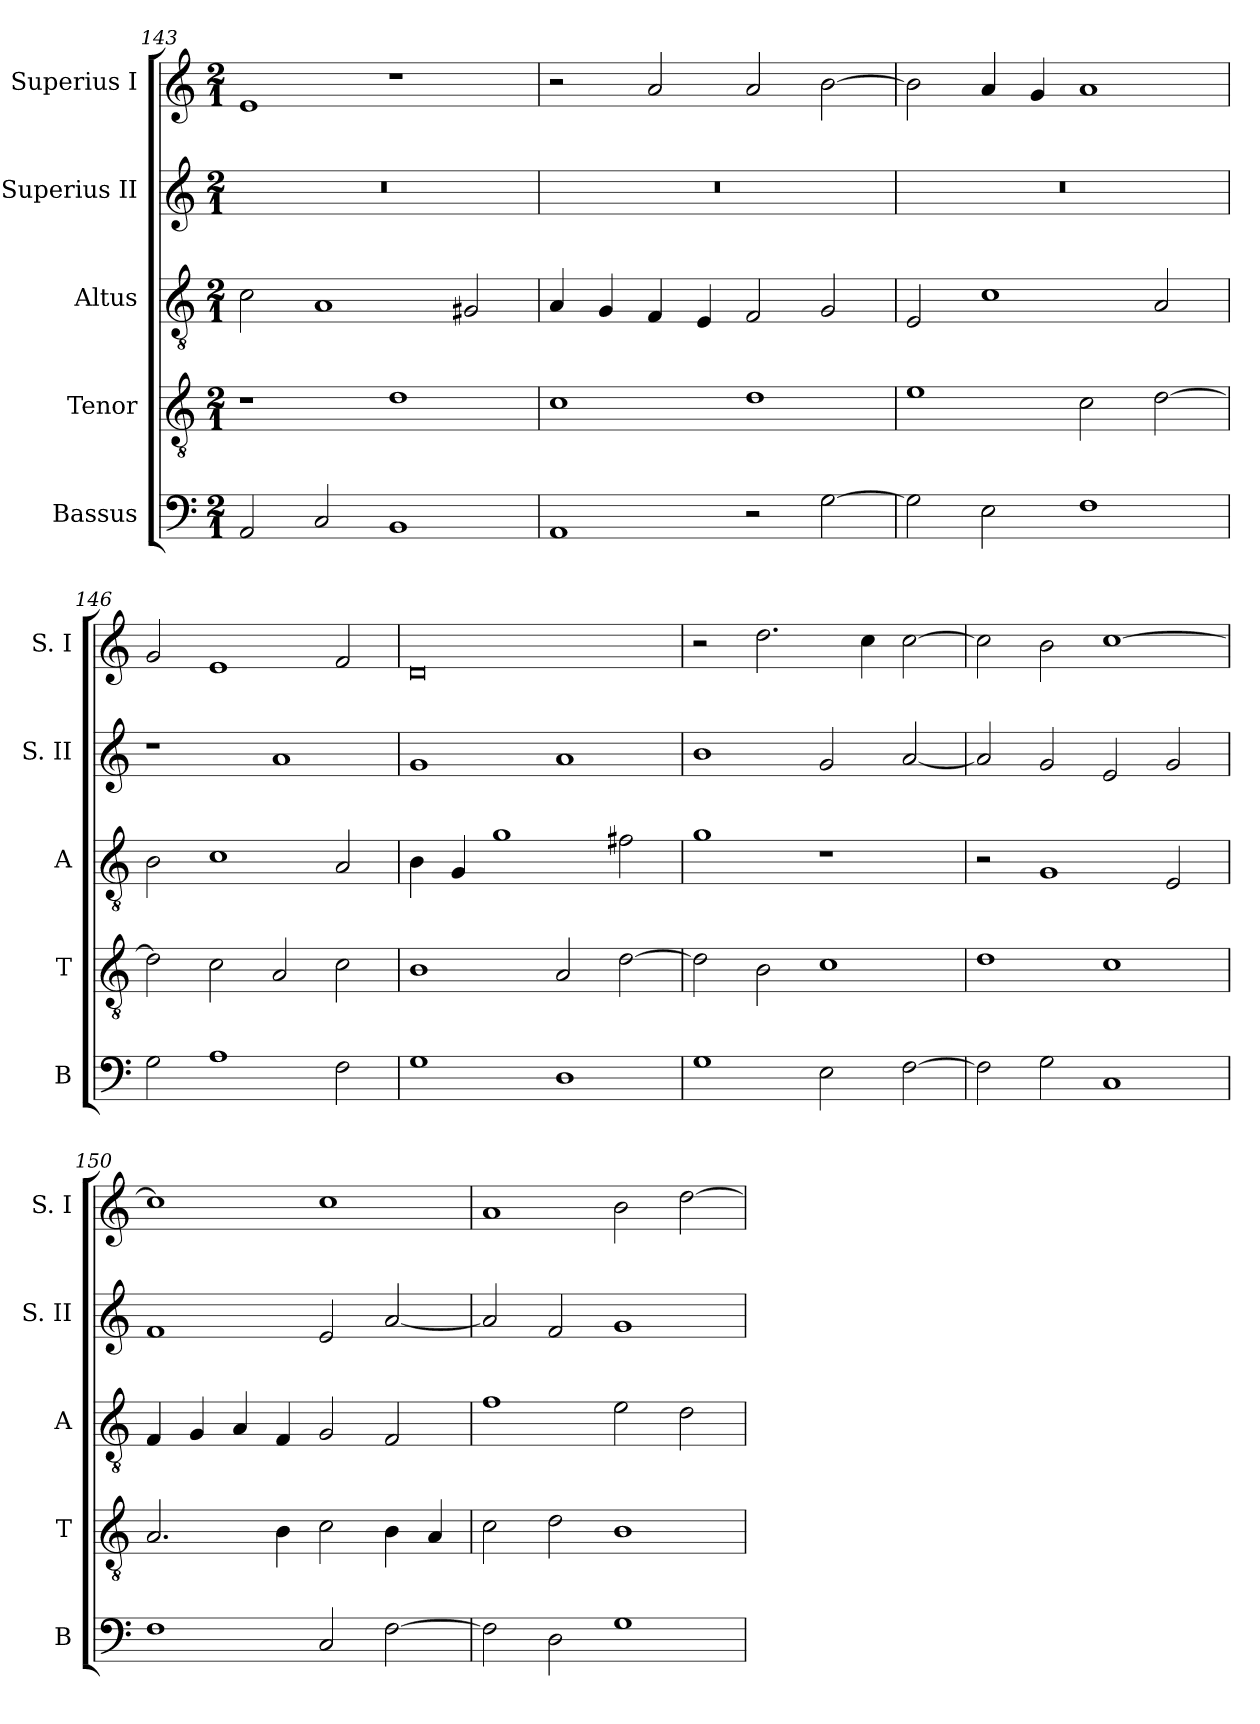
**kern	**kern	**kern	**kern	**kern
*part5	*part4	*part3	*part2	*part1
*staff5	*staff4	*staff3	*staff2	*staff1
*I"Bassus	*I"Tenor	*I"Altus	*I"Superius II	*I"Superius I
*I'B	*I'T	*I'A	*I'S. II	*I'S. I
*clefF4	*clefGv2	*clefGv2	*clefG2	*clefG2
*k[]	*k[]	*k[]	*k[]	*k[]
*C:	*C:	*C:	*C:	*C:
*M2/1	*M2/1	*M2/1	*M2/1	*M2/1
=143	=143	=143	=143	=143
2AA	1r	2c	0r	1e
2C	.	1A	.	.
1BB	1d	.	.	1r
.	.	2G#X	.	.
=144	=144	=144	=144	=144
1AA	1c	4A	0r	2r
.	.	4G	.	.
.	.	4F	.	2a
.	.	4E	.	.
2r	1d	2F	.	2a
[2G	.	2G	.	[2b
=145	=145	=145	=145	=145
2G]	1e	2E	0r	2b]
2E	.	1c	.	4a
.	.	.	.	4g
1F	2c	.	.	1a
.	[2d	2A	.	.
=146	=146	=146	=146	=146
2G	2d]	2B	1r	2g
1A	2c	1c	.	1e
.	2A	.	1a	.
2F	2c	2A	.	2f
=147	=147	=147	=147	=147
1G	1B	4B	1g	0d
.	.	4G	.	.
.	.	1g	.	.
1D	2A	.	1a	.
.	[2d	2f#X	.	.
=148	=148	=148	=148	=148
1G	2d]	1g	1b	2r
.	2B	.	.	2.dd
2E	1c	1r	2g	.
.	.	.	.	4cc
[2F	.	.	[2a	[2cc
=149	=149	=149	=149	=149
2F]	1d	2r	2a]	2cc]
2G	.	1G	2g	2b
1C	1c	.	2e	[1cc
.	.	2E	2g	.
=150	=150	=150	=150	=150
1F	2.A	4F	1f	1cc]
.	.	4G	.	.
.	.	4A	.	.
.	4B	4F	.	.
2C	2c	2G	2e	1cc
[2F	4B	2F	[2a	.
.	4A	.	.	.
=151	=151	=151	=151	=151
2F]	2c	1f	2a]	1a
2D	2d	.	2f	.
1G	1B	2e	1g	2b
.	.	2d	.	[2dd
=	=	=	=	=
*-	*-	*-	*-	*-
